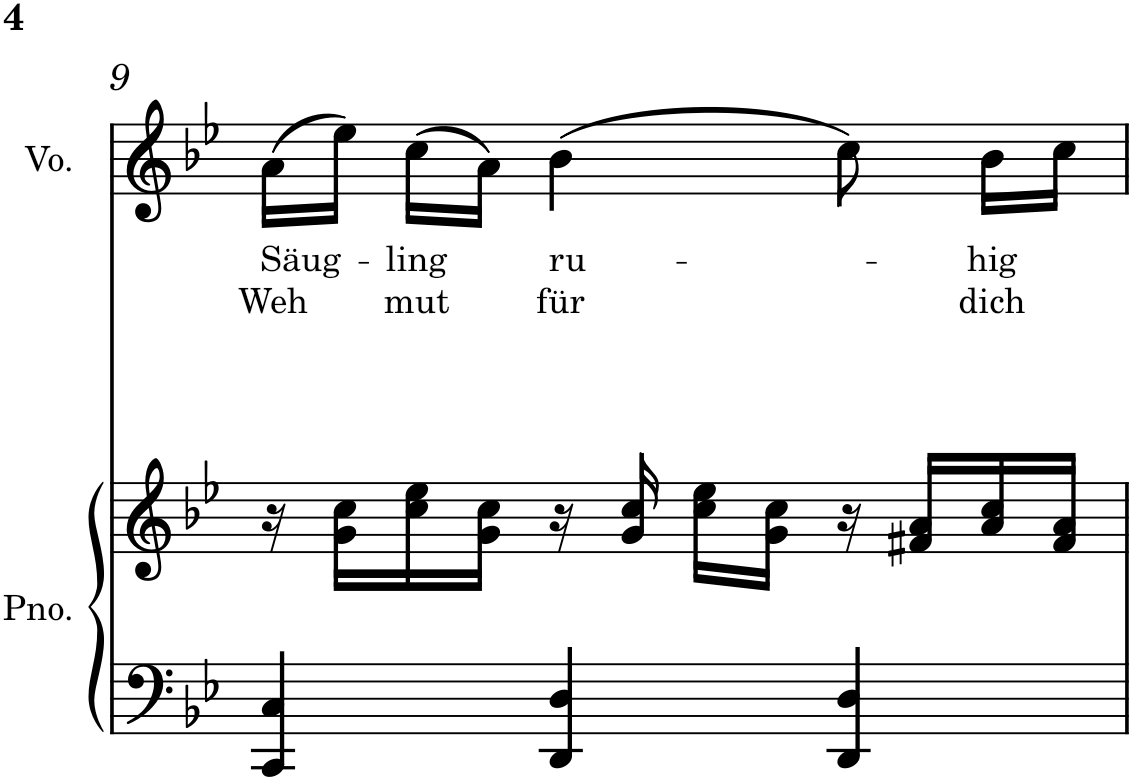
**kern	**kern	**kern	**text	**text
*part2	*part2	*part1	*part1	*part1
*staff3	*staff2	*staff1	*staff1	*staff1
*I"Piano	*	*I"Voice	*	*
*I'Pno.	*	*I'Vo.	*	*
!!LO:PB:g=z
*clefF4	*clefG2	*clefG2	*	*
*k[b-e-]	*k[b-e-]	*k[b-e-]	*	*
*M6/8	*M6/8	*M6/8	*	*
=9	=9	=9	=9	=9
!	!	!	!LO:LY:b	!LO:LY:b
4CC/ 4C/	16r	(16a\LL	Säug-	Weh
.	16g\ 16cc\LL	16ee-\JJ)	.	.
!	!	!	!LO:LY:b	!LO:LY:b
.	16cc\ 16ee-\	(16cc\LL	-ling	mut
.	16g\ 16cc\JJ	16a\JJ)	.	.
!	!	!	!LO:LY:b	!LO:LY:b
4DD/ 4D/	16r	(4b-\	ru-	für
.	16g/ 16cc/	.	.	.
.	16cc\ 16ee-\LL	.	.	.
.	16g\ 16cc\JJ	.	.	.
4DD/ 4D/	16r	8cc\)	.	.
.	16f#X/ 16a/LL	.	.	.
!	!	!	!LO:LY:b	!LO:LY:b
.	16a/ 16cc/	16b-\LL	-hig	dich
.	16f#/ 16a/JJ	16cc\JJ	.	.
=	=	=	=	=
*-	*-	*-	*-	*-
